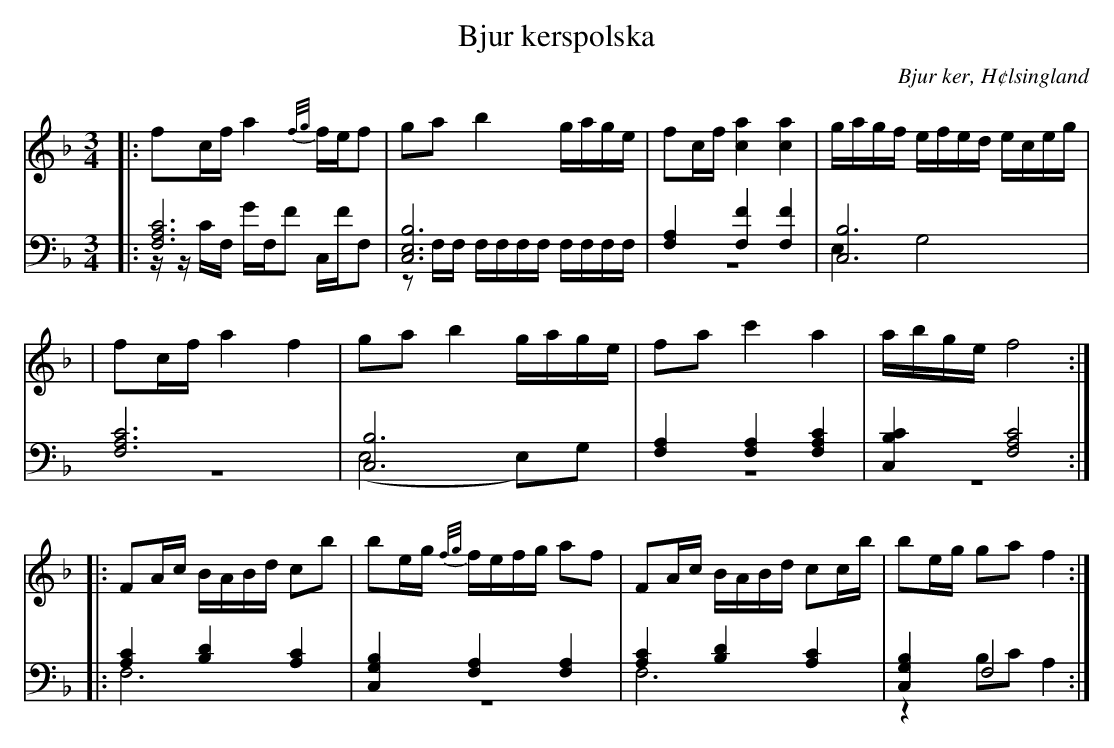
X:1
T: Bjur kerspolska
O: Bjur ker, H¢lsingland
M: 3/4
L: 1/8
K: F
V:1
V:2
V:3 merge
V: 1
|:fc/f/ a2 {f/g/}f/e/f|ga b2 g/a/g/e/|fc/f/ [c2a2] [c2a2]|g/a/g/f/ e/f/e/d/ e/c/e/g/|
|fc/f/ a2 f2|ga b2 g/a/g/e/|fa c'2 a2| a/b/g/e/ f4:|
|:FA/c/ B/A/B/d/ cb|be/g/ {f/g/}f/e/f/g/ af|FA/c/ B/A/B/d/ cc/b/|be/g/ ga f2:|
V:2 clef=bass
|:[F,6A,6C6]|[C,6E,6B,6]|[F,2A,2] [F,2F2] [F,2F2]|[C,6B,6]|
[F,6A,6C6]|[C,6B,6]|[F,2A,2] [F,2A,2] [F,2A,2C2]|[C,2B,2C2] [F,4A,4C4]:|
 |:[A,2C2] [B,2D2] [A,2C2]|[C,2G,2B,2] [F,2A,2] [F,2A,2]|[A,2C2] [B,2D2] [A,2C2]|[C,2G,2B,2] F,4 :|
V:3 clef=bass
 |:z/z/C/F,/ G/F,/F C,/F/F,|zF,/F,/ F,/F,/F,/F,/ F,/F,/F,/F,/|z6|E,2 G,4|
 |z6|(E,4 E,)G,|z6|z6:|
|:F,6|z6|F,6|z2 B,C A,2:|
